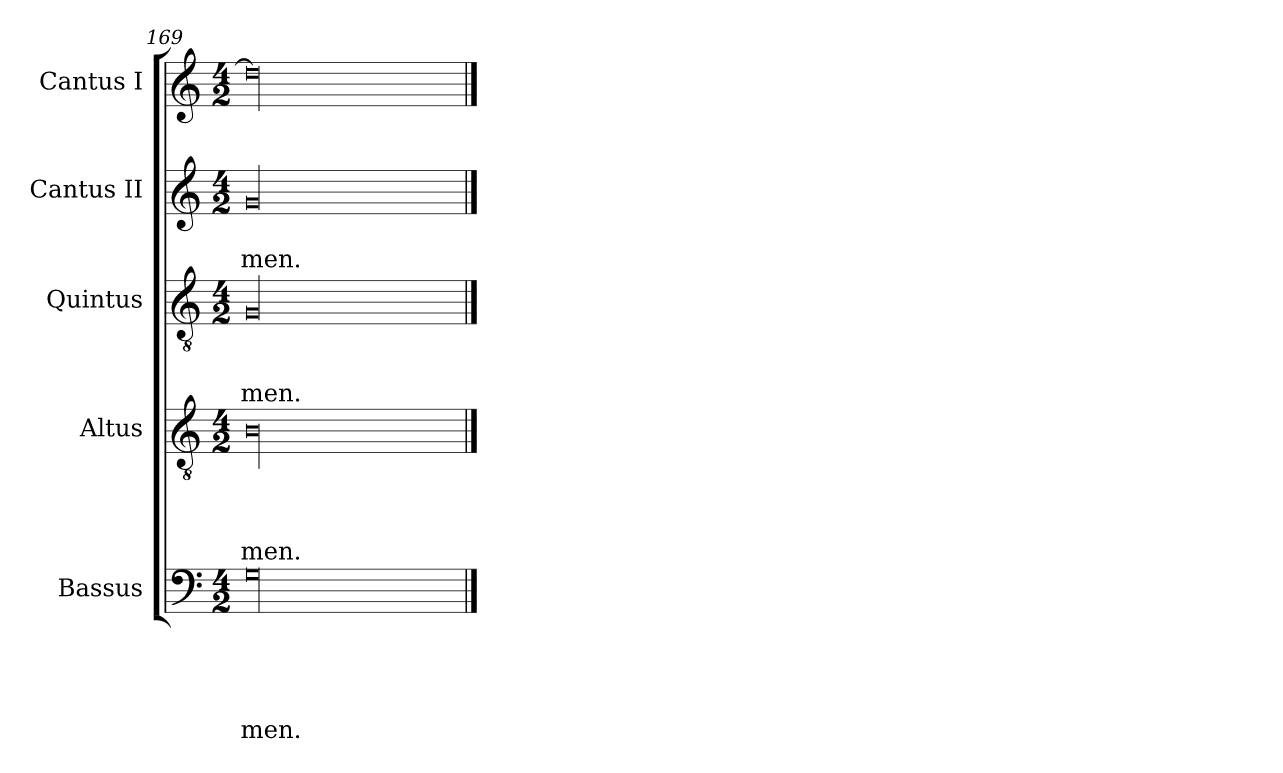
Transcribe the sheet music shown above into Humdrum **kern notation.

**kern	**text	**text	**text	**text	**text	**kern	**text	**text	**text	**text	**kern	**text	**text	**text	**kern	**text	**text	**kern
*part5	*part5	*part5	*part5	*part5	*part5	*part4	*part4	*part4	*part4	*part4	*part3	*part3	*part3	*part3	*part2	*part2	*part2	*part1
*staff5	*staff5	*staff5	*staff5	*staff5	*staff5	*staff4	*staff4	*staff4	*staff4	*staff4	*staff3	*staff3	*staff3	*staff3	*staff2	*staff2	*staff2	*staff1
*I"Bassus	*	*	*	*	*	*I"Altus	*	*	*	*	*I"Quintus	*	*	*	*I"Cantus II	*	*	*I"Cantus I
*clefF4	*	*	*	*	*	*clefGv2	*	*	*	*	*clefGv2	*	*	*	*clefG2	*	*	*clefG2
*k[]	*	*	*	*	*	*k[]	*	*	*	*	*k[]	*	*	*	*k[]	*	*	*k[]
*M4/2	*	*	*	*	*	*M4/2	*	*	*	*	*M4/2	*	*	*	*M4/2	*	*	*M4/2
=169	=169	=169	=169	=169	=169	=169	=169	=169	=169	=169	=169	=169	=169	=169	=169	=169	=169	=169
00G\	.	.	.	.	-men.	00B\	.	.	.	-men.	00G/	.	.	-men.	00g/	.	-men.	00dd\]
==	==	==	==	==	==	==	==	==	==	==	==	==	==	==	==	==	==	==
*-	*-	*-	*-	*-	*-	*-	*-	*-	*-	*-	*-	*-	*-	*-	*-	*-	*-	*-
